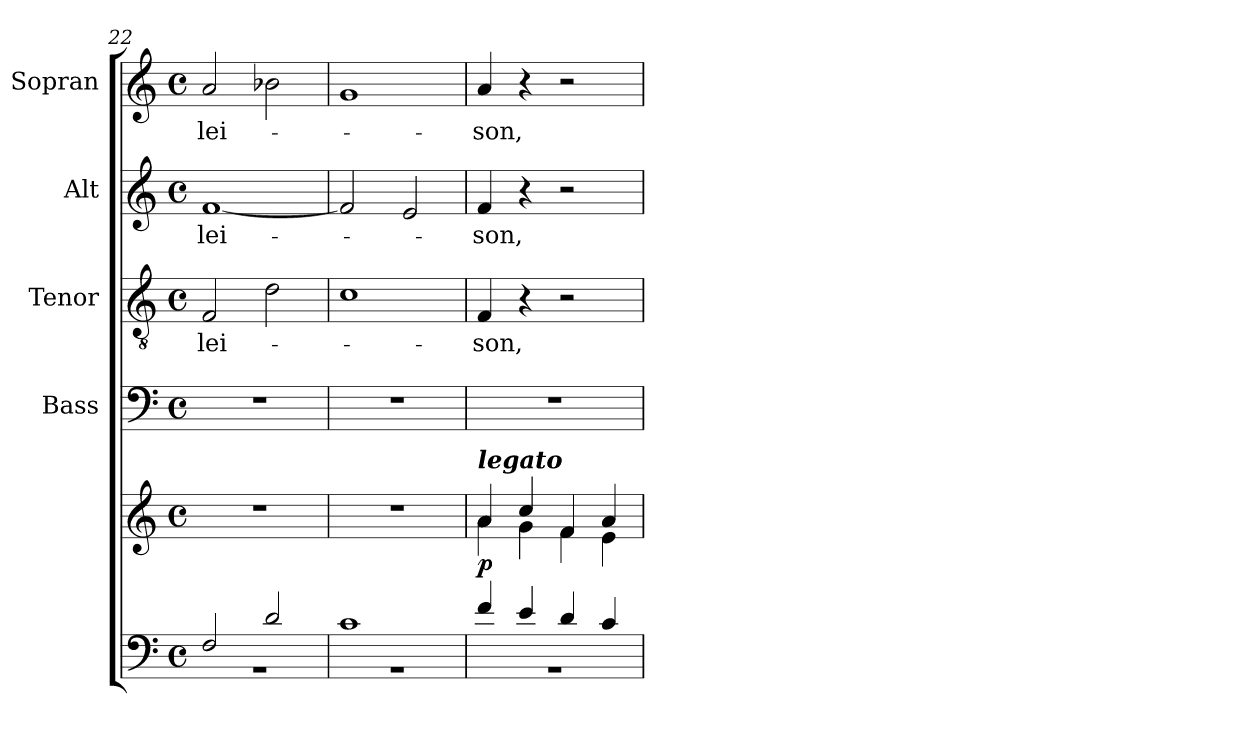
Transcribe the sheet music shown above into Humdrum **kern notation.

**kern	**kern	**dynam	**kern	**kern	**text	**kern	**text	**kern	**text
*part5	*part5	*part5	*part4	*part3	*part3	*part2	*part2	*part1	*part1
*staff6	*staff5	*staff5/6	*staff4	*staff3	*staff3	*staff2	*staff2	*staff1	*staff1
*	*	*	*I"Bass	*I"Tenor	*	*I"Alt	*	*I"Sopran	*
*	*	*	*I'B.	*I'T.	*	*I'A.	*	*I'S.	*
!!LO:LB:g=z
*clefF4	*clefG2	*	*clefF4	*clefGv2	*	*clefG2	*	*clefG2	*
*k[]	*k[]	*	*k[]	*k[]	*	*k[]	*	*k[]	*
*C:	*C:	*	*C:	*C:	*	*C:	*	*C:	*
*M4/4	*M4/4	*	*M4/4	*M4/4	*	*M4/4	*	*M4/4	*
*met(c)	*met(c)	*	*met(c)	*met(c)	*	*met(c)	*	*met(c)	*
=22	=22	=22	=22	=22	=22	=22	=22	=22	=22
*^	*	*	*	*	*	*	*	*	*
!	!	!	!	!	!	!LO:LY:b	!	!LO:LY:b	!	!LO:LY:b
2F/	1rBB	1r	.	1r	2F/	-lei-	[1f	-lei-	2a/	-lei-
2d/	.	.	.	.	2d\	.	.	.	2b-X\	.
=23	=23	=23	=23	=23	=23	=23	=23	=23	=23	=23
1c	1rBB	1r	.	1r	1c	.	2f/]	.	1g	.
.	.	.	.	.	.	.	2e/	.	.	.
=24	=24	=24	=24	=24	=24	=24	=24	=24	=24	=24
*	*	*^	*	*	*	*	*	*	*	*
!	!	!LO:TX:a:Bi:t=legato	!	!	!	!	!	!	!	!	!
!	!	!	!	!LO:DY:b	!	!	!LO:LY:b	!	!LO:LY:b	!	!LO:LY:b
4f/	1rBB	4a/	4a\	p	1r	4F/	-son,	4f/	-son,	4a/	-son,
4e/	.	4cc/	4g\	.	.	4r	.	4r	.	4r	.
4d/	.	4f/	4f\	.	.	2r	.	2r	.	2r	.
4c/	.	4a/	4e\	.	.	.	.	.	.	.	.
*v	*v	*	*	*	*	*	*	*	*	*	*
*	*v	*v	*	*	*	*	*	*	*	*
=	=	=	=	=	=	=	=	=	=
*-	*-	*-	*-	*-	*-	*-	*-	*-	*-
